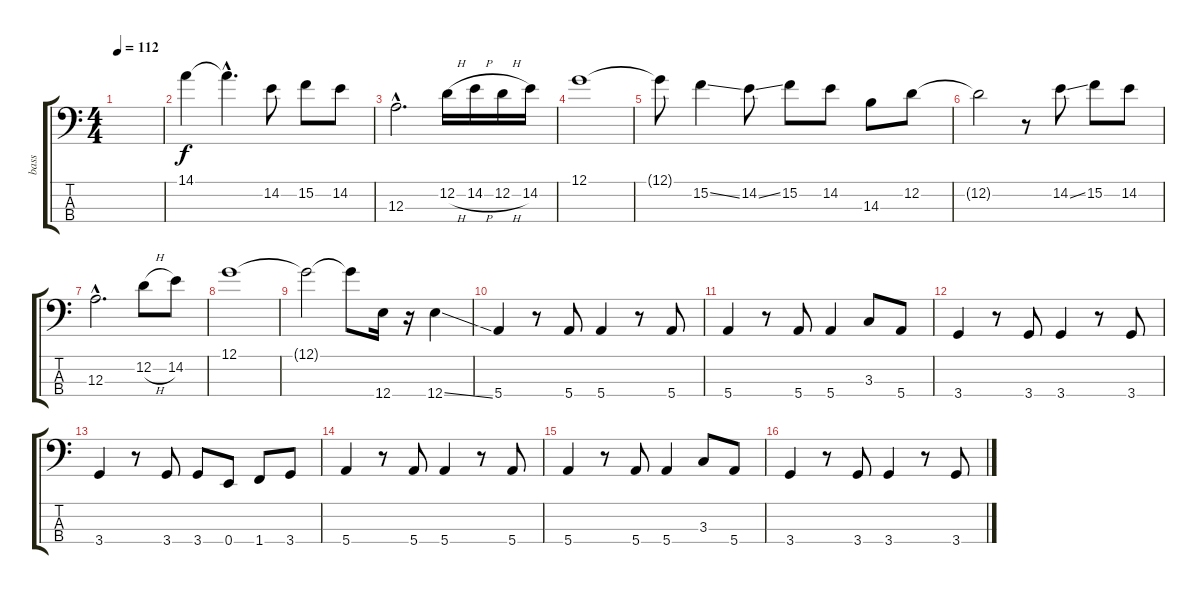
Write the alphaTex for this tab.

\track ("bass" "bass") {instrument electricbassfinger}
\staff {score tabs}
\tuning (G2 D2 A1 E1) {hide}
\ts (4 4)
\tempo 112
\clef f4
\ks c
|
14.1.4 14.1{hac t}.4{d} 14.2.8 15.2.8 14.2.8 |
12.3{hac}.2{d} 12.2{h}.16 14.2{h}.16 12.2{h}.16 14.2.16 |
12.1.1 |
12.1{t}.8 15.2{ss}.4 14.2{ss}.8 15.2.8 14.2.8 14.3.8 12.2.8 |
12.2{t}.2 r.8 14.2{ss}.8 15.2.8 14.2.8 |
12.3{hac}.2{d} 12.2{h}.8 14.2.8 |
12.1.1 |
12.1{t}.2 12.1{t}.8 12.4.16 r.16 12.4{ss}.4 |
5.4.4 r.8 5.4.8 5.4.4 r.8 5.4.8 |
5.4.4 r.8 5.4.8 5.4.4 3.3.8 5.4.8 |
3.4.4 r.8 3.4.8 3.4.4 r.8 3.4.8 |
3.4.4 r.8 3.4.8 3.4.8 0.4.8 1.4.8 3.4.8 |
5.4.4 r.8 5.4.8 5.4.4 r.8 5.4.8 |
5.4.4 r.8 5.4.8 5.4.4 3.3.8 5.4.8 |
3.4.4 r.8 3.4.8 3.4.4 r.8 3.4.8
